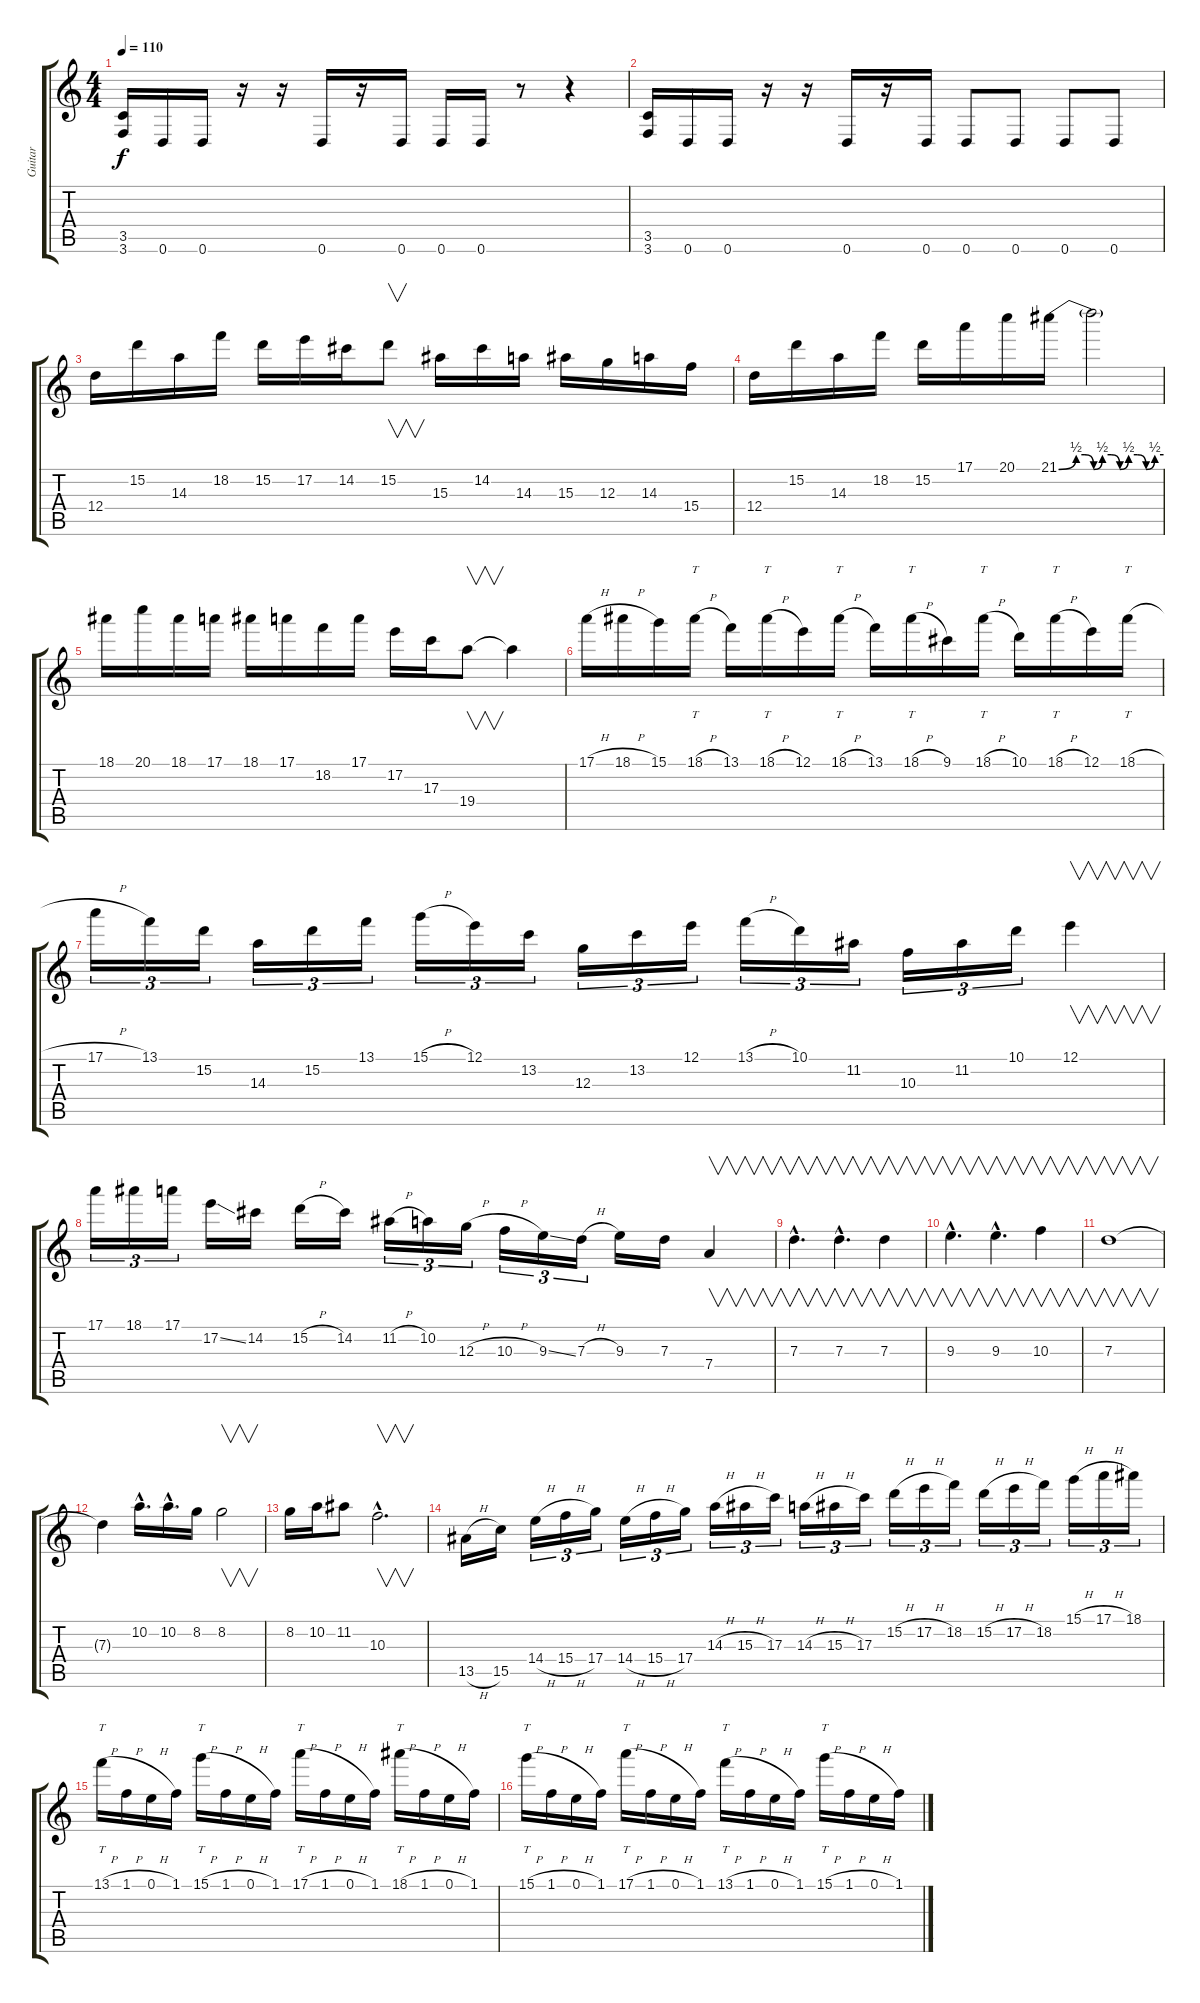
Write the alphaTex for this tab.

\track ("Guitar" "Guitar") {instrument overdrivenguitar}
\staff {score tabs}
\tuning (E4 B3 G3 D3 A2 D2) {hide}
\ts (4 4)
\tempo 110
\clef g2
\ks c
(3.5 3.6).16{dy f} 0.6.16 0.6.16 r.16 r.16 0.6.16 r.16 0.6.16 0.6.16 0.6.16 r.8 r.4 |
(3.5 3.6).16 0.6.16 0.6.16 r.16 r.16 0.6.16 r.16 0.6.16 0.6.8 0.6.8 0.6.8 0.6.8 |
12.4.16{volume 16 balance 8} 15.2.16 14.3.16 18.2.16 15.2.16 17.2.16 14.2.16 15.2.8{v} 15.3.16 14.2.16 14.3.16 15.3.16 12.3.16 14.3.16 15.4.16 |
12.4.16 15.2.16 14.3.16 18.2.16 15.2.16 17.1.16 20.1.16 21.1{be (custom 0 0 10 2 15 2 20 0 25 2 30 2 35 0 40 2 45 2 50 0 55 2 60 2)}.16 21.1{t}.2 |
18.1.16 20.1.16 18.1.16 17.1.16 18.1.16 17.1.16 18.2.16 17.1.16 17.2.16 17.3.16 19.4.8{v} 19.4{t}.4 |
17.1{h}.16 18.1{h}.16 15.1.16 18.1{h}.16{tt} 13.1.16 18.1{h}.16{tt} 12.1.16 18.1{h}.16{tt} 13.1.16 18.1{h}.16{tt} 9.1.16 18.1{h}.16{tt} 10.1.16 18.1{h}.16{tt} 12.1.16 18.1{h}.16{tt} |
17.1{h}.16{tu (3 2)} 13.1.16{tu (3 2)} 15.2.16{tu (3 2)} 14.3.16{tu (3 2)} 15.2.16{tu (3 2)} 13.1.16{tu (3 2)} 15.1{h}.16{tu (3 2)} 12.1.16{tu (3 2)} 13.2.16{tu (3 2)} 12.3.16{tu (3 2)} 13.2.16{tu (3 2)} 12.1.16{tu (3 2)} 13.1{h}.16{tu (3 2)} 10.1.16{tu (3 2)} 11.2.16{tu (3 2)} 10.3.16{tu (3 2)} 11.2.16{tu (3 2)} 10.1.16{tu (3 2)} 12.1.4{v} |
17.1.16{tu (3 2)} 18.1.16{tu (3 2)} 17.1.16{tu (3 2)} 17.2{ss}.16 14.2.16 15.2{h}.16 14.2.16 11.2{h}.16{tu (3 2)} 10.2.16{tu (3 2)} 12.3{h}.16{tu (3 2)} 10.3{h}.16{tu (3 2)} 9.3{ss}.16{tu (3 2)} 7.3{h}.16{tu (3 2)} 9.3.16 7.3.16 7.4.4{v} |
7.3{hac}.4{v d} 7.3{hac}.4{v d} 7.3.4{v} |
9.3{hac}.4{v d} 9.3{hac}.4{v d} 10.3.4{v} |
7.3.1{v volume 12 balance 0} |
7.3{t}.4 10.2{hac}.16{d} 10.2{hac}.16{d} 8.2.16 8.2.2{v} |
8.2.16 10.2.16 11.2.8 10.3{hac}.2{v d} |
13.5{h}.16 15.5.16 14.4{h}.16{tu (3 2)} 15.4{h}.16{tu (3 2)} 17.4.16{tu (3 2)} 14.4{h}.16{tu (3 2)} 15.4{h}.16{tu (3 2)} 17.4.16{tu (3 2)} 14.3{h}.16{tu (3 2)} 15.3{h}.16{tu (3 2)} 17.3.16{tu (3 2)} 14.3{h}.16{tu (3 2)} 15.3{h}.16{tu (3 2)} 17.3.16{tu (3 2)} 15.2{h}.16{tu (3 2)} 17.2{h}.16{tu (3 2)} 18.2.16{tu (3 2)} 15.2{h}.16{tu (3 2)} 17.2{h}.16{tu (3 2)} 18.2.16{tu (3 2)} 15.1{h}.16{tu (3 2)} 17.1{h}.16{tu (3 2)} 18.1.16{tu (3 2)} |
13.1{h}.16{tt} 1.1{h}.16 0.1{h}.16 1.1.16 15.1{h}.16{tt} 1.1{h}.16 0.1{h}.16 1.1.16 17.1{h}.16{tt} 1.1{h}.16 0.1{h}.16 1.1.16 18.1{h}.16{tt} 1.1{h}.16 0.1{h}.16 1.1.16 |
15.1{h}.16{tt} 1.1{h}.16 0.1{h}.16 1.1.16 17.1{h}.16{tt} 1.1{h}.16 0.1{h}.16 1.1.16 13.1{h}.16{tt} 1.1{h}.16 0.1{h}.16 1.1.16 15.1{h}.16{tt} 1.1{h}.16 0.1{h}.16 1.1.16
